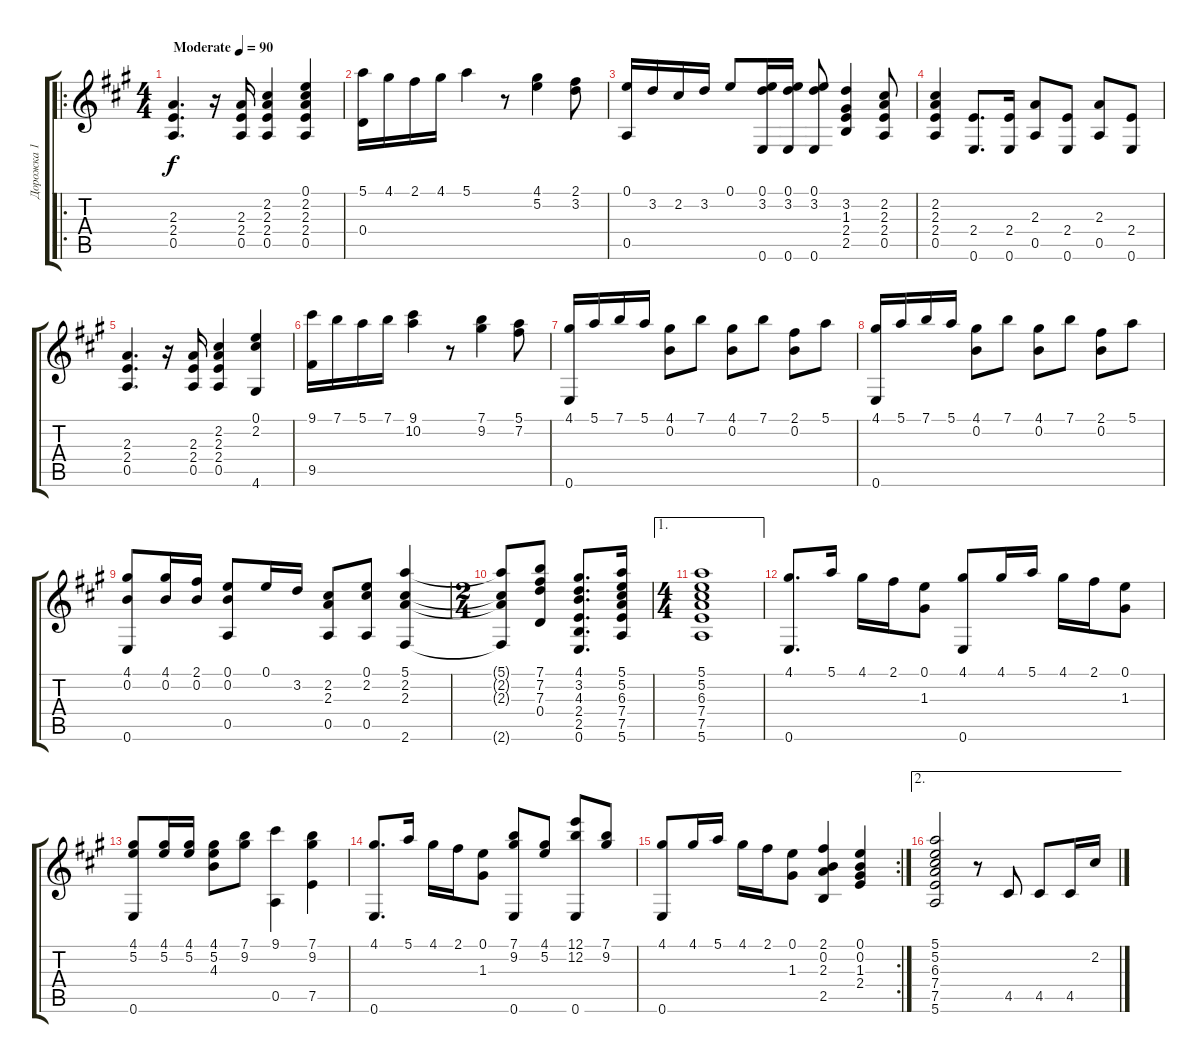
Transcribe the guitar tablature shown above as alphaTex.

\track ("Дорожка 1" "Дорожка 1") {instrument acousticguitarsteel}
\staff {score tabs}
\tuning (E4 B3 G3 D3 A2 E2) {hide}
\ro
\ts (4 4)
\tempo (90 "Moderate")
\clef g2
\ks a
(2.3 2.4 0.5).4{d dy f instrument acousticguitarsteel} r.16 (2.3 2.4 0.5).16 (2.2 2.3 2.4 0.5).4 (0.1 2.2 2.3 2.4 0.5).4 |
(5.1 0.4).16 4.1.16 2.1.16 4.1.16 5.1.4 r.8 (4.1 5.2).4 (2.1 3.2).8 |
(0.1 0.5).16 3.2.16 2.2.16 3.2.16 0.1.8 (0.1 3.2 0.6).16 (0.1 3.2 0.6).16 (0.1 3.2 0.6).8 (3.2 1.3 2.4 2.5).4 (2.2 2.3 2.4 0.5).8 |
(2.2 2.3 2.4 0.5).4 (2.4 0.6).8{d} (2.4 0.6).16 (2.3 0.5).8 (2.4 0.6).8 (2.3 0.5).8 (2.4 0.6).8 |
(2.3 2.4 0.5).4{d} r.16 (2.3 2.4 0.5).16 (2.2 2.3 2.4 0.5).4 (0.1 2.2 4.6).4 |
(9.1 9.5).16 7.1.16 5.1.16 7.1.16 (9.1 10.2).4 r.8 (7.1 9.2).4 (5.1 7.2).8 |
(4.1 0.6).16 5.1.16 7.1.16 5.1.16 (4.1 0.2).8 7.1.8 (4.1 0.2).8 7.1.8 (2.1 0.2).8 5.1.8 |
(4.1 0.6).16 5.1.16 7.1.16 5.1.16 (4.1 0.2).8 7.1.8 (4.1 0.2).8 7.1.8 (2.1 0.2).8 5.1.8 |
(4.1 0.2 0.6).8 (4.1 0.2).16 (2.1 0.2).16 (0.1 0.2 0.5).8 0.1.16 3.2.16 (2.2 2.3 0.5).8 (0.1 2.2 0.5).8 (5.1 2.2 2.3 2.6).4 |
\ts (2 4)
(5.1{t} 2.2{t} 2.3{t} 2.6{t}).8 (7.1 7.2 7.3 0.4).8 (4.1 3.2 4.3 2.4 2.5 0.6).8{d} (5.1 5.2 6.3 7.4 7.5 5.6).16 |
\ae 1
\ts (4 4)
(5.1 5.2 6.3 7.4 7.5 5.6).1 |
(4.1 0.6).8{d} 5.1.16 4.1.16 2.1.16 (0.1 1.3).8 (4.1 0.6).8 4.1.16 5.1.16 4.1.16 2.1.16 (0.1 1.3).8 |
(4.1 5.2 0.6).8 (4.1 5.2).16 (4.1 5.2).16 (4.1 5.2 4.3).8 (7.1 9.2).8 (9.1 0.5).4 (7.1 9.2 7.5).4 |
(4.1 0.6).8{d} 5.1.16 4.1.16 2.1.16 (0.1 1.3).8 (7.1 9.2 0.6).8 (4.1 5.2).8 (12.1 12.2 0.6).8 (7.1 9.2).8 |
\rc 2
(4.1 0.6).8 4.1.16 5.1.16 4.1.16 2.1.16 (0.1 1.3).8 (2.1 0.2 2.3 2.5).4 (0.1 0.2 1.3 2.4).4 |
\ae 2
(5.1 5.2 6.3 7.4 7.5 5.6).2 r.8 4.5.8 4.5.8 4.5.16 2.2.16
